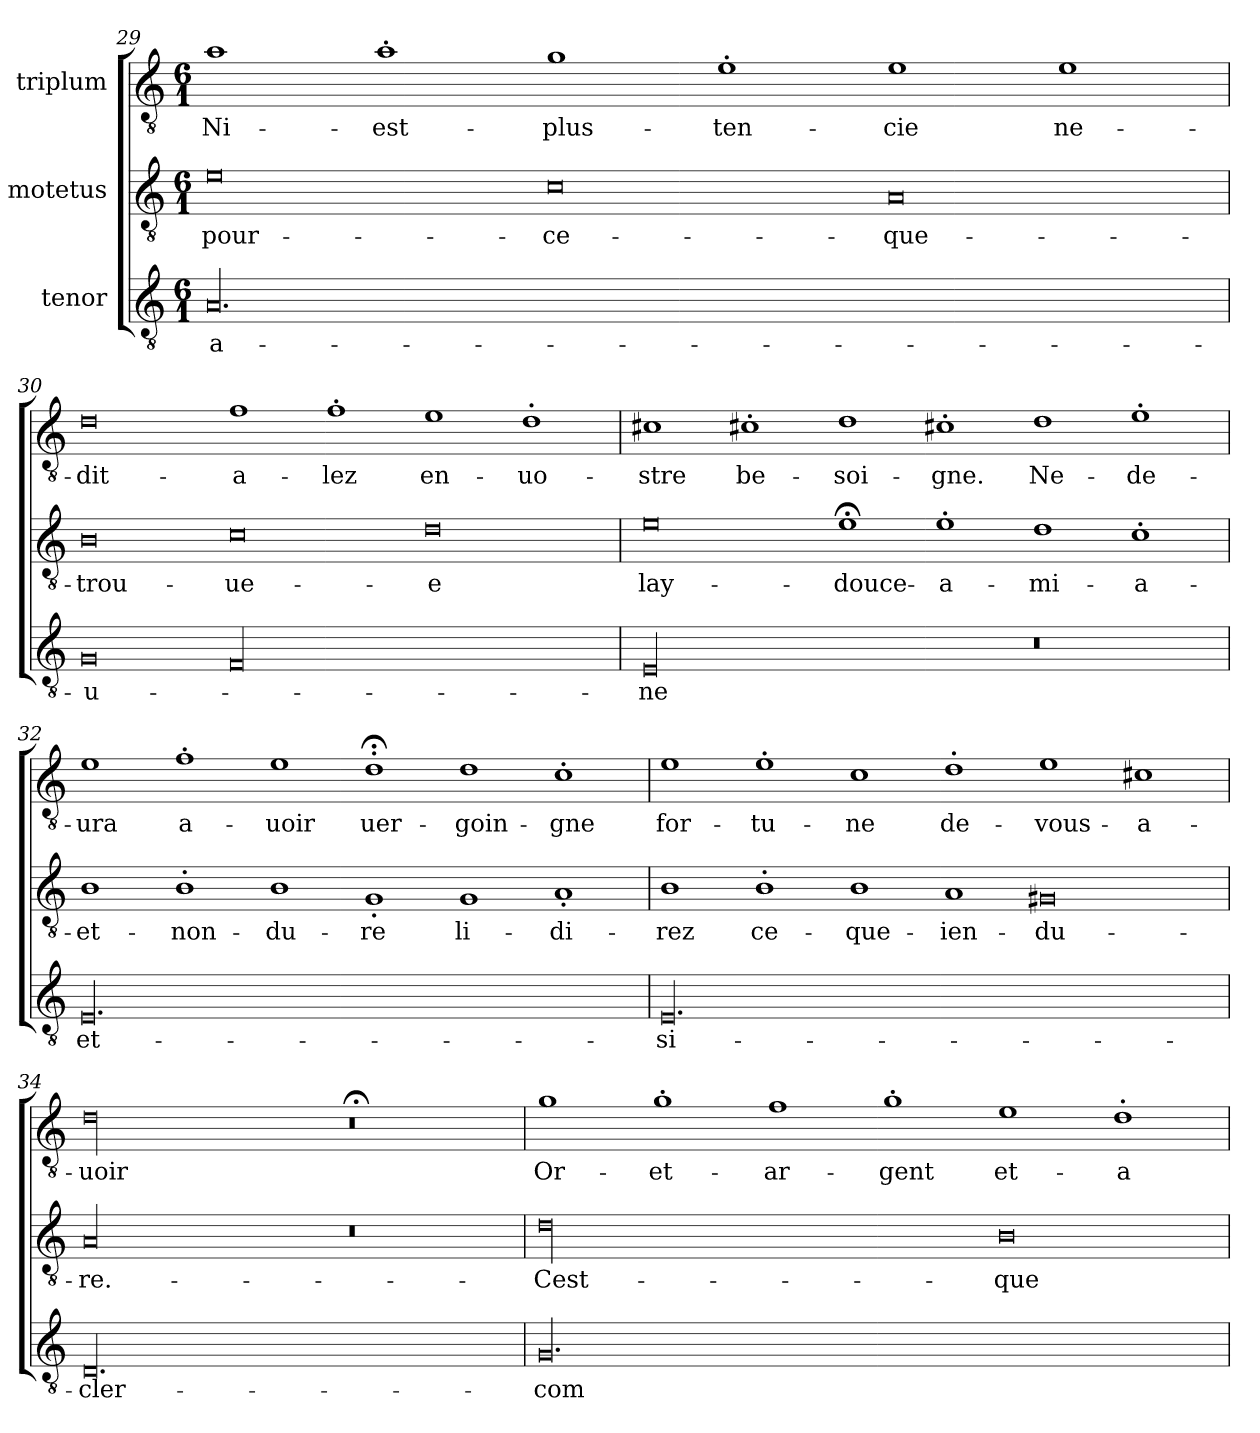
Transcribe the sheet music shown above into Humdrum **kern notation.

**kern	**text	**kern	**text	**kern	**text
*part3	*part3	*part2	*part2	*part1	*part1
*staff3	*staff3	*staff2	*staff2	*staff1	*staff1
*I"tenor	*	*I"motetus	*	*I"triplum	*
*clefGv2	*	*clefGv2	*	*clefGv2	*
*k[]	*	*k[]	*	*k[]	*
*C:	*	*C:	*	*C:	*
*M6/1	*	*M6/1	*	*M6/1	*
=29	=29	=29	=29	=29	=29
00.A/	a-	0e\	pour-	1a\	Ni-
.	.	.	.	1a'\	est-
.	.	0c\	ce-	1g\	plus-
.	.	.	.	1e'\	ten-
.	.	0A/	que-	1e\	-cie
.	.	.	.	1e\	ne-
=30	=30	=30	=30	=30	=30
0G/	u-	0B\	trou-	0d\	dit-
00F/	.	0c\	-ue-	1f\	a-
.	.	.	.	1f'\	-lez
.	.	0d\	-e	1e\	en-
.	.	.	.	1d'\	uo-
=31	=31	=31	=31	=31	=31
00E/	-ne	0e\	lay-	1c#X\	-stre
.	.	.	.	1c#X'\	be-
.	.	1e;<\	douce-	1d\	-soi-
.	.	1e'\	a-	1c#X'\	-gne.
0r	.	1d\	-mi-	1d\	Ne-
.	.	1c'\	-a-	1e'\	de-
=32	=32	=32	=32	=32	=32
00.E/	et-	1B\	et-	1e\	-ura
.	.	1B'\	non-	1f'\	a-
.	.	1B\	du-	1e\	-uoir
.	.	1G'/	-re	1d;<'\	uer-
.	.	1G/	li-	1d\	-goin-
.	.	1A'/	di-	1c'\	-gne
=33	=33	=33	=33	=33	=33
00.E/	si-	1B\	-rez	1e\	for-
.	.	1B'\	ce-	1e'\	-tu-
.	.	1B\	que-	1c\	-ne
.	.	1A/	ien-	1d'\	de-
.	.	0G#X/	du-	1e\	vous-
.	.	.	.	1c#X\	a-
=34	=34	=34	=34	=34	=34
00.D/	cler-	00A/	re.-	00d\	-uoir
.	.	0r	.	0r;<	.
!!LO:PB:g=z
=35	=35	=35	=35	=35	=35
00.G/	com-	00d\	Cest-	1g\	Or-
.	.	.	.	1g'\	et-
.	.	.	.	1f\	ar-
.	.	.	.	1g'\	-gent
.	.	0B\	que-	1e\	et-
.	.	.	.	1d'\	a-
=	=	=	=	=	=
*-	*-	*-	*-	*-	*-
